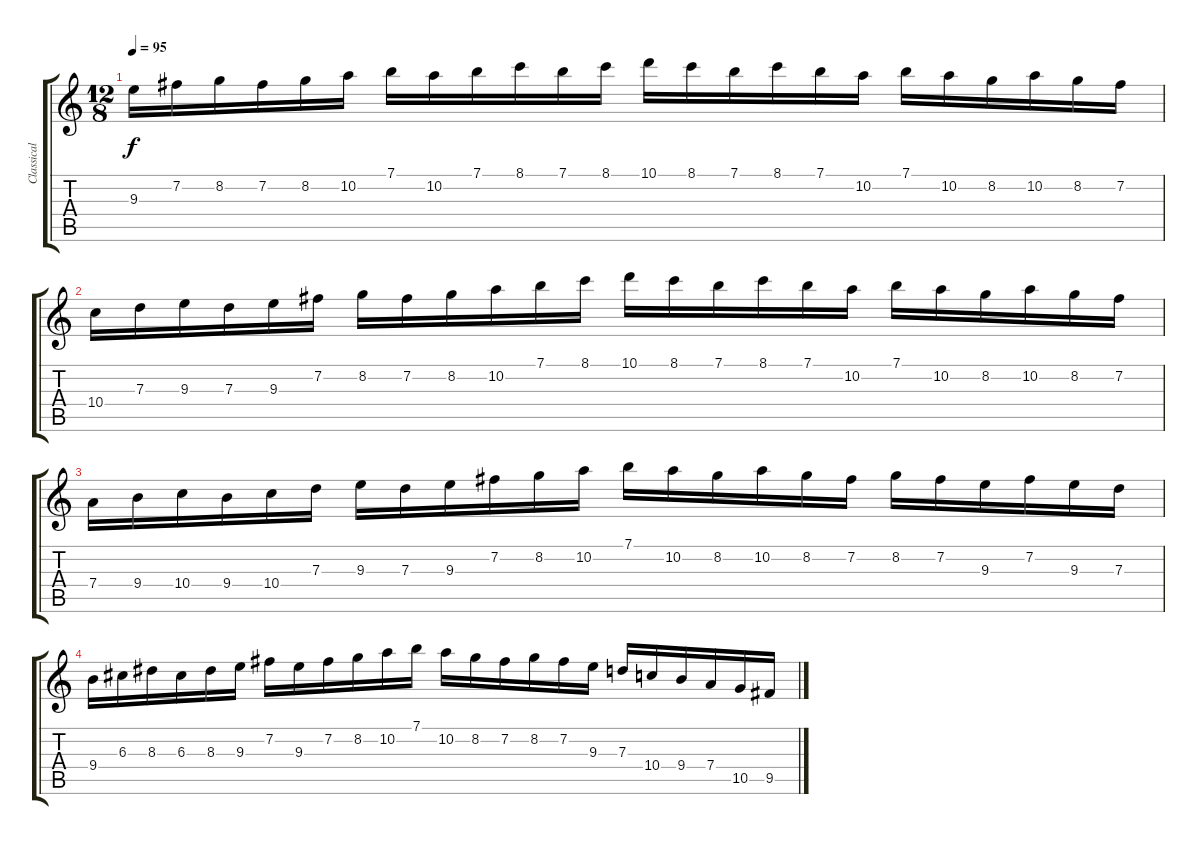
\track ("Classical Guitar" "Classical ") {instrument acousticguitarnylon}
\staff {score tabs}
\tuning (E4 B3 G3 D3 A2 E2) {hide}
\ts (12 8)
\tempo 95
\clef g2
\ks c
9.3.16{dy f} 7.2.16 8.2.16 7.2.16 8.2.16 10.2.16 7.1.16 10.2.16 7.1.16 8.1.16 7.1.16 8.1.16 10.1.16 8.1.16 7.1.16 8.1.16 7.1.16 10.2.16 7.1.16 10.2.16 8.2.16 10.2.16 8.2.16 7.2.16 |
10.4.16 7.3.16 9.3.16 7.3.16 9.3.16 7.2.16 8.2.16 7.2.16 8.2.16 10.2.16 7.1.16 8.1.16 10.1.16 8.1.16 7.1.16 8.1.16 7.1.16 10.2.16 7.1.16 10.2.16 8.2.16 10.2.16 8.2.16 7.2.16 |
7.4.16 9.4.16 10.4.16 9.4.16 10.4.16 7.3.16 9.3.16 7.3.16 9.3.16 7.2.16 8.2.16 10.2.16 7.1.16 10.2.16 8.2.16 10.2.16 8.2.16 7.2.16 8.2.16 7.2.16 9.3.16 7.2.16 9.3.16 7.3.16 |
9.4.16 6.3.16 8.3.16 6.3.16 8.3.16 9.3.16 7.2.16 9.3.16 7.2.16 8.2.16 10.2.16 7.1.16 10.2.16 8.2.16 7.2.16 8.2.16 7.2.16 9.3.16 7.3.16 10.4.16 9.4.16 7.4.16 10.5.16 9.5.16
